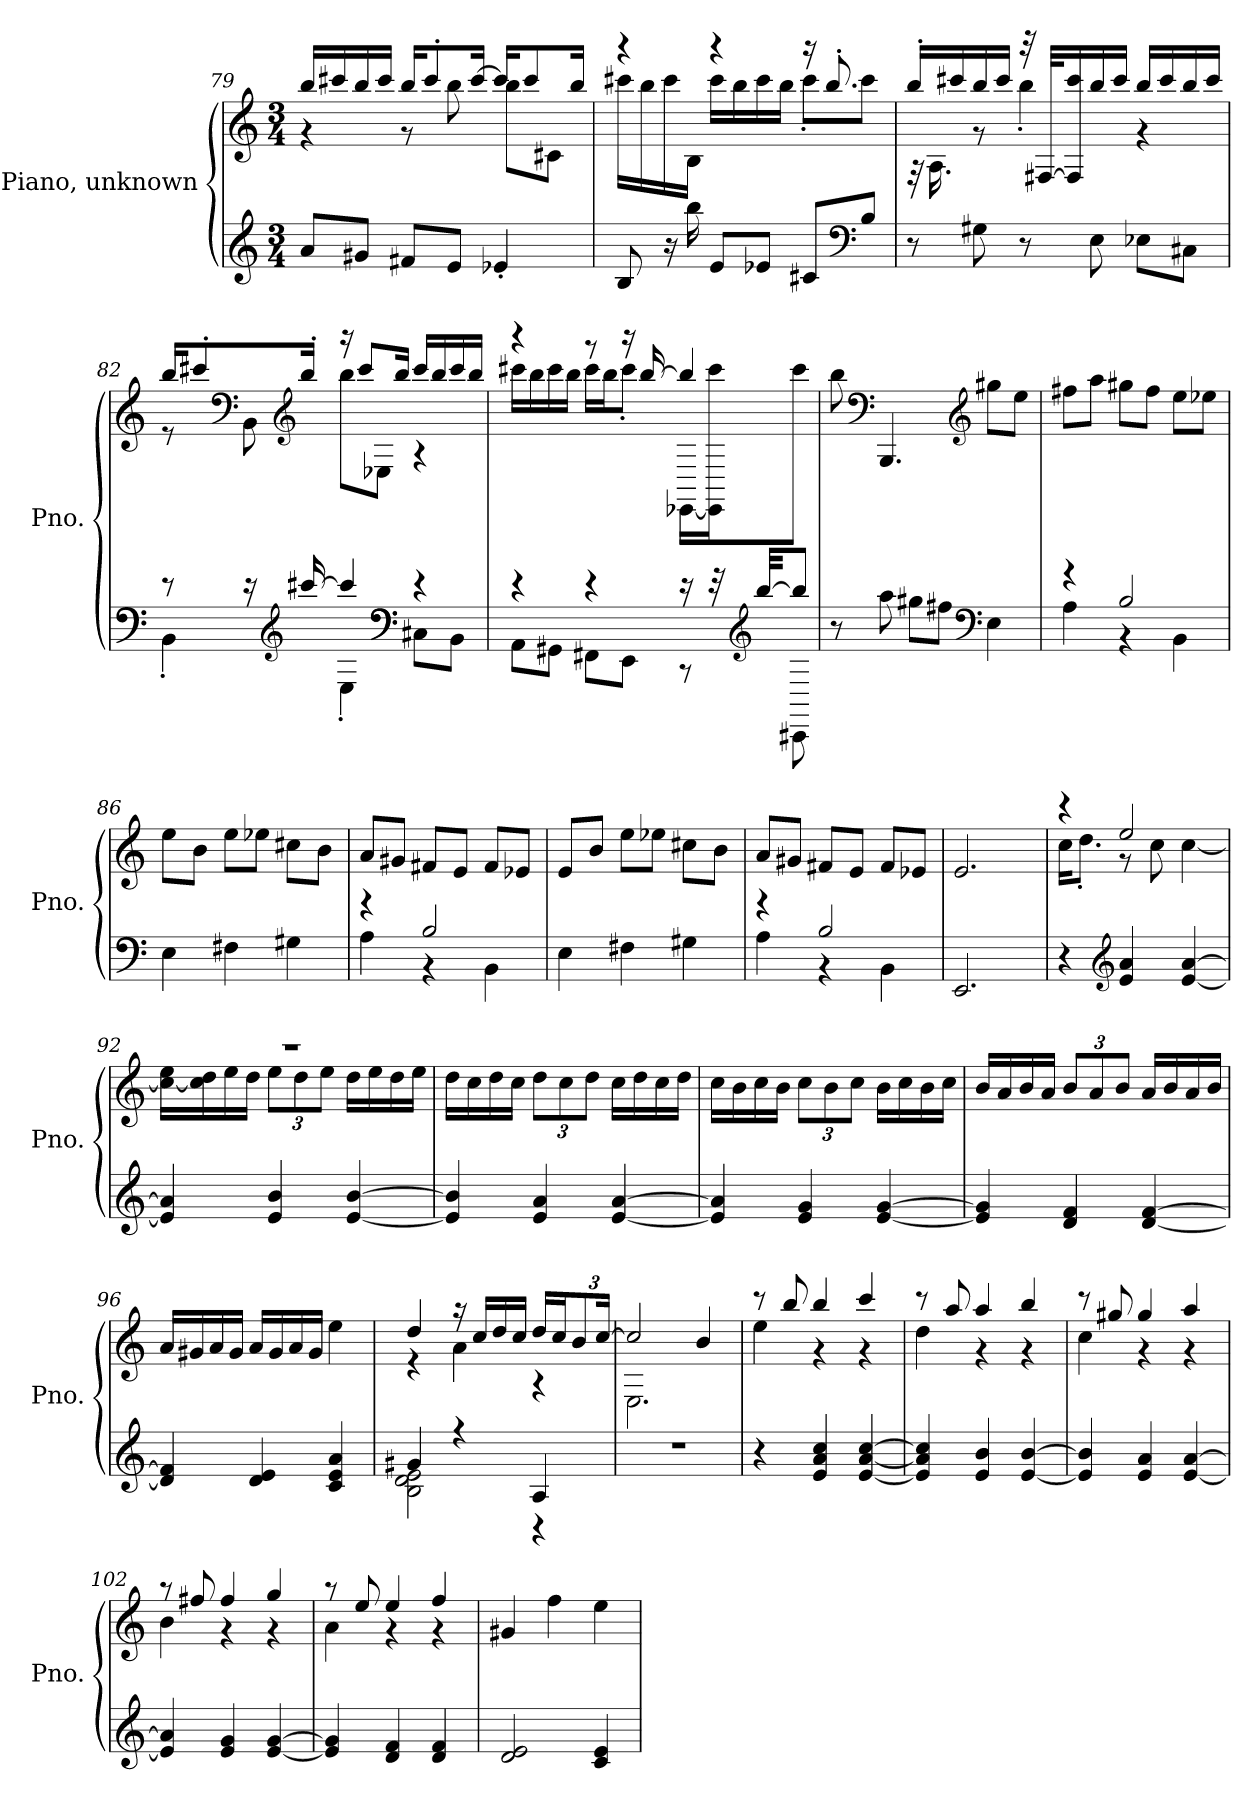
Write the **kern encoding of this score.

**kern	**kern
*part1	*part1
*staff2	*staff1
*I"Piano, unknown	*
*I'Pno.	*
!!LO:LB:g=z
*clefG2	*clefG2
*k[]	*k[]
*M3/4	*M3/4
=79	=79
*	*^
8a/L	16bb/LL	4r
.	16ccc#X/	.
8g#X/J	16bb/	.
.	16ccc#/JJ	.
8f#X/L	16bb/KL	8r
.	8ccc#'/	.
8e/J	.	8bb\
.	[16ccc#/Jk	.
4e-X'/	16ccc#/KL]	8bb\L
.	8ccc#/	.
.	.	8c#X\J
.	16bb/Jk	.
=80	=80	=80
8B/	4r	16ccc#X\LL
.	.	16bb\
16r	.	16ccc#\
16bb\	.	16B\JJ
8e/L	4r	16ccc#\LL
.	.	16bb\
8e-X/J	.	16ccc#\
.	.	16bb\JJ
8c#X/L	16r	8ccc#'\L
.	8.bb'/	.
*clefF4	*	*
8B/J	.	8ccc#\J
!!LO:LB:g=z	!!
=81	=81	=81
8r	16bb'/LL	32r
.	.	16.A\
.	16ccc#X/	.
8G#X\	16bb/	8r
.	16ccc#/JJ	.
8r	32r	4bb'\
.	[32F#X/KLL	.
.	16F#/] 16ccc#/	.
8E\	16bb/	.
.	16ccc#/JJ	.
8E-X\L	16bb/LL	4r
.	16ccc#/	.
8C#X\J	16bb/	.
.	16ccc#/JJ	.
=82	=82	=82
*^	*	*
8r	4BB'\	16bb/KL	8r
.	.	8ccc#X'/	.
*	*	*clefF4	*
16r	.	.	8BB\
*clefG2	*	*clefG2	*
[16ccc#X/	.	16bb'/Jk	.
4ccc#/]	4E'\	16r	8bb\L
.	.	8ccc#/L	.
.	.	.	8E-X\J
.	.	16bb/Jk	.
*clefF4	*	*	*
4r	8C#X\L	16ccc#/LL	4r
.	.	16bb/	.
.	8BB\J	16ccc#/	.
.	.	16bb/JJ	.
!!LO:LB:g=z	!!
=83	=83	=83	=83
4r	8AA\L	4r	16ccc#X\LL
.	.	.	16bb\
.	8GG#X\J	.	16ccc#\
.	.	.	16bb\JJ
4r	8FF#X\L	8r	16ccc#\LL
.	.	.	16bb\J
.	8EE\J	16r	8ccc#'\J
.	.	[16bb/	.
16r	8r	4bb/]	[16EE-X\LL
32r	.	.	16EE-\] 16ccc#\J
*clefG2	*	*	*
[32bb/KKL	.	.	.
8bb/J]	8CC#X\	.	8ccc#\J
*v	*v	*	*
*	*v	*v
=84	=84
8r	8bb\
*	*clefF4
8aa\	4.BBB/
8gg#X\L	.
8ff#X\J	.
*clefF4	*clefG2
4E\	8gg#X\L
.	8ee\J
=85	=85
*^	*
4r	4A\	8ff#X\L
.	.	8aa\J
2B/	4r	8gg#X\L
.	.	8ff#\J
.	4BB\	8ee\L
.	.	8ee-X\J
*v	*v	*
!!LO:LB:g=z
=86	=86
4E\	8ee\L
.	8b\J
4F#X\	8ee\L
.	8ee-X\J
4G#X\	8cc#X\L
.	8b\J
=87	=87
*^	*
4r	4A\	8a/L
.	.	8g#X/J
2B/	4r	8f#X/L
.	.	8e/J
.	4BB\	8f#/L
.	.	8e-X/J
*v	*v	*
=88	=88
4E\	8e/L
.	8b/J
4F#X\	8ee\L
.	8ee-X\J
4G#X\	8cc#X\L
.	8b\J
=89	=89
*^	*
4r	4A\	8a/L
.	.	8g#X/J
2B/	4r	8f#X/L
.	.	8e/J
.	4BB\	8f#/L
.	.	8e-X/J
*v	*v	*
=90	=90
2.EE/	2.e/
=91	=91
*	*^
4r	4r	16cc\KL
.	.	8.dd'\J
*clefG2	*	*
4e/ 4a/	2ee/	8r
.	.	8cc\
[4e/ [4a/	.	[4cc\
!!LO:LB:g=z	!!
=92	=92	=92
4e/] 4a/]	2.r	16cc\_ 16ee\LL
.	.	16cc\] 16dd\
.	.	16ee\
.	.	16dd\JJ
*	*	*Xbrackettup
4e/ 4b/	.	12ee\L
.	.	12dd\
.	.	12ee\J
[4e/ [4b/	.	16dd\LL
.	.	16ee\
.	.	16dd\
.	.	16ee\JJ
*	*v	*v
=93	=93
4e/] 4b/]	16dd\LL
.	16cc\
.	16dd\
.	16cc\JJ
4e/ 4a/	12dd\L
.	12cc\
.	12dd\J
[4e/ [4a/	16cc\LL
.	16dd\
.	16cc\
.	16dd\JJ
=94	=94
4e/] 4a/]	16cc\LL
.	16b\
.	16cc\
.	16b\JJ
4e/ 4g/	12cc\L
.	12b\
.	12cc\J
[4e/ [4g/	16b\LL
.	16cc\
.	16b\
.	16cc\JJ
=95	=95
4e/] 4g/]	16b/LL
.	16a/
.	16b/
.	16a/JJ
4d/ 4f/	12b/L
.	12a/
.	12b/J
[4d/ [4f/	16a/LL
.	16b/
.	16a/
.	16b/JJ
!!LO:PB:g=z
=96	=96
4d/] 4f/]	16a/LL
.	16g#X/
.	16a/
.	16g#/JJ
4d/ 4e/	16a/LL
.	16g#/
.	16a/
.	16g#/JJ
4c/ 4e/ 4a/	4ee\
=97	=97
*^	*^
4g#X/	2B\ 2d\ 2e\	4dd/	4r
4r	.	16r	4a\
.	.	16cc/LL	.
.	.	16dd/	.
.	.	16cc/JJ	.
4A/	4r	16dd/LL	4r
.	.	16cc/J	.
.	.	12b/	.
.	.	[24cc/Jk	.
*v	*v	*	*
=98	=98	=98
2.r	2cc/]	2.E\
.	4b/	.
=99	=99	=99
4r	8r	4ee\
.	8bb/	.
4e/ 4a/ 4cc/	4bb/	4r
[4e/ [4a/ [4cc/	4ccc/	4r
=100	=100	=100
4e/] 4a/] 4cc/]	8r	4dd\
.	8aa/	.
4e/ 4b/	4aa/	4r
[4e/ [4b/	4bb/	4r
=101	=101	=101
4e/] 4b/]	8r	4cc\
.	8gg#X/	.
4e/ 4a/	4gg#/	4r
[4e/ [4a/	4aa/	4r
!!LO:LB:g=z	!!
=102	=102	=102
4e/] 4a/]	8r	4b\
.	8ff#X/	.
4e/ 4g/	4ff#/	4r
[4e/ [4g/	4gg/	4r
=103	=103	=103
4e/] 4g/]	8r	4a\
.	8ee/	.
4d/ 4f/	4ee/	4r
4d/ 4f/	4ff/	4r
*	*v	*v
=104	=104
2d/ 2e/	4g#X/
.	4ff\
4c/ 4e/	4ee\
=	=
*-	*-
